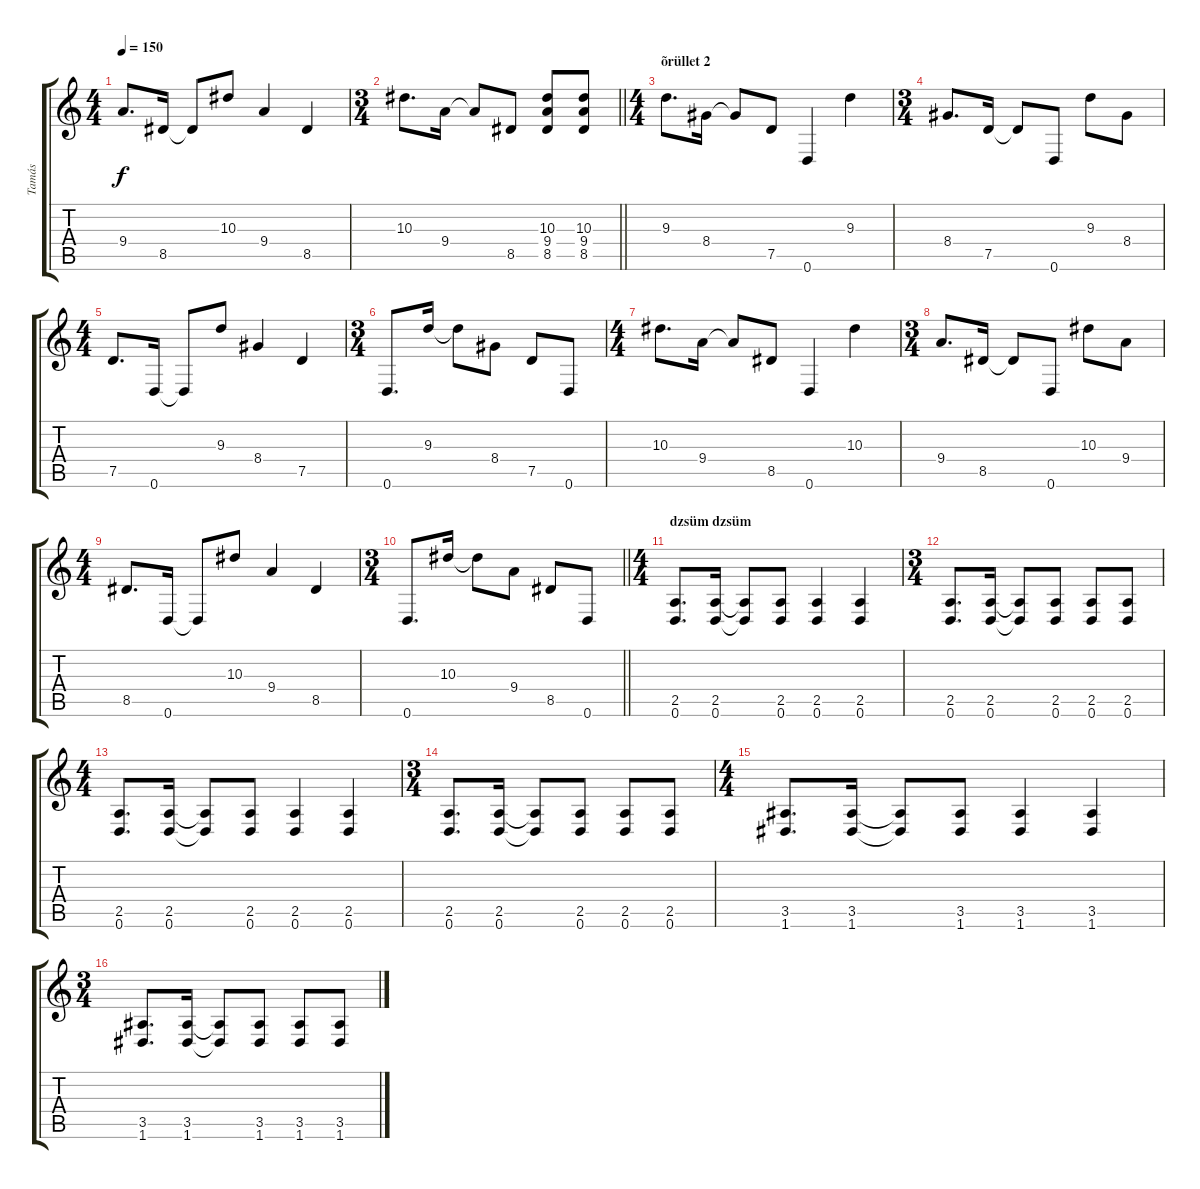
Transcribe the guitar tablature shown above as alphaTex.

\track ("Tamás" "Tamás") {instrument overdrivenguitar}
\staff {score tabs}
\tuning (D4 A3 F3 C3 G2 D2) {hide}
\ts (4 4)
\tempo 150
\clef g2
\ks c
9.4.8{d dy f} 8.5.16 8.5{t}.8 10.3.8 9.4.4 8.5.4 |
\ts (3 4)
\barLineRight lightlight
10.3.8{d} 9.4.16 9.4{t}.8 8.5.8 (10.3 9.4 8.5).8 (10.3 9.4 8.5).8 |
\ts (4 4)
\section ("" "õrüllet 2")
9.3.8{d instrument overdrivenguitar} 8.4.16 8.4{t}.8 7.5.8 0.6.4 9.3.4 |
\ts (3 4)
8.4.8{d} 7.5.16 7.5{t}.8 0.6.8 9.3.8 8.4.8 |
\ts (4 4)
7.5.8{d} 0.6.16 0.6{t}.8 9.3.8 8.4.4 7.5.4 |
\ts (3 4)
0.6.8{d} 9.3.16 9.3{t}.8 8.4.8 7.5.8 0.6.8 |
\ts (4 4)
10.3.8{d} 9.4.16 9.4{t}.8 8.5.8 0.6.4 10.3.4 |
\ts (3 4)
9.4.8{d} 8.5.16 8.5{t}.8 0.6.8 10.3.8 9.4.8 |
\ts (4 4)
8.5.8{d} 0.6.16 0.6{t}.8 10.3.8 9.4.4 8.5.4 |
\ts (3 4)
\barLineRight lightlight
0.6.8{d} 10.3.16 10.3{t}.8 9.4.8 8.5.8 0.6.8 |
\ts (4 4)
\section ("" "dzsüm dzsüm")
(2.5 0.6).8{d} (2.5 0.6).16 (2.5{t} 0.6{t}).8 (2.5 0.6).8 (2.5 0.6).4 (2.5 0.6).4 |
\ts (3 4)
(2.5 0.6).8{d} (2.5 0.6).16 (2.5{t} 0.6{t}).8 (2.5 0.6).8 (2.5 0.6).8 (2.5 0.6).8 |
\ts (4 4)
(2.5 0.6).8{d} (2.5 0.6).16 (2.5{t} 0.6{t}).8 (2.5 0.6).8 (2.5 0.6).4 (2.5 0.6).4 |
\ts (3 4)
(2.5 0.6).8{d} (2.5 0.6).16 (2.5{t} 0.6{t}).8 (2.5 0.6).8 (2.5 0.6).8 (2.5 0.6).8 |
\ts (4 4)
(3.5 1.6).8{d} (3.5 1.6).16 (3.5{t} 1.6{t}).8 (3.5 1.6).8 (3.5 1.6).4 (3.5 1.6).4 |
\ts (3 4)
(3.5 1.6).8{d} (3.5 1.6).16 (3.5{t} 1.6{t}).8 (3.5 1.6).8 (3.5 1.6).8 (3.5 1.6).8
